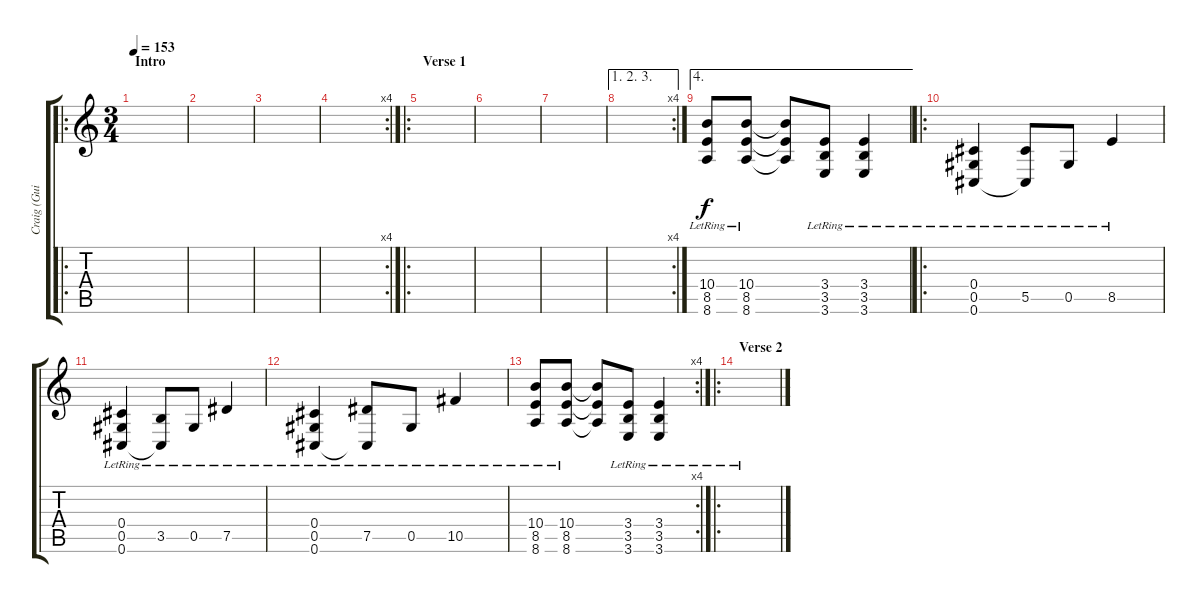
\track ("Craig (Guitar 2)" "Craig (Gui") {instrument distortionguitar}
\staff {score tabs}
\tuning (Eb4 Bb3 Gb3 Db3 Ab2 Db2) {hide}
\ro
\ts (3 4)
\section ("" "Intro")
\tempo 153
\clef g2
\ks c
|
|
|
\rc 4
|
\ro
\section ("" "Verse 1")
|
|
|
\ae (1 2 3)
\rc 4
|
\ae 4
(10.4{lr} 8.5{lr} 8.6{lr}).8 (10.4{lr} 8.5{lr} 8.6{lr}).8 (10.4{t} 8.5{t} 8.6{t}).8 (3.4{lr} 3.5{lr} 3.6{lr}).8 (3.4{lr} 3.5{lr} 3.6{lr}).4 |
\ro
(0.4{lr} 0.5{lr} 0.6{lr}).4 (5.5{lr} 0.6{t}).8 0.5{lr}.8 8.5{lr}.4 |
(0.4{lr} 0.5{lr} 0.6{lr}).4 (3.5{lr} 0.6{t}).8 0.5{lr}.8 7.5{lr}.4 |
(0.4{lr} 0.5{lr} 0.6{lr}).4 (7.5{lr} 0.6{t}).8 0.5{lr}.8 10.5{lr}.4 |
\rc 4
(10.4{lr} 8.5{lr} 8.6{lr}).8 (10.4{lr} 8.5{lr} 8.6{lr}).8 (10.4{t} 8.5{t} 8.6{t}).8 (3.4{lr} 3.5{lr} 3.6{lr}).8 (3.4{lr} 3.5{lr} 3.6{lr}).4 |
\ro
\section ("" "Verse 2")
